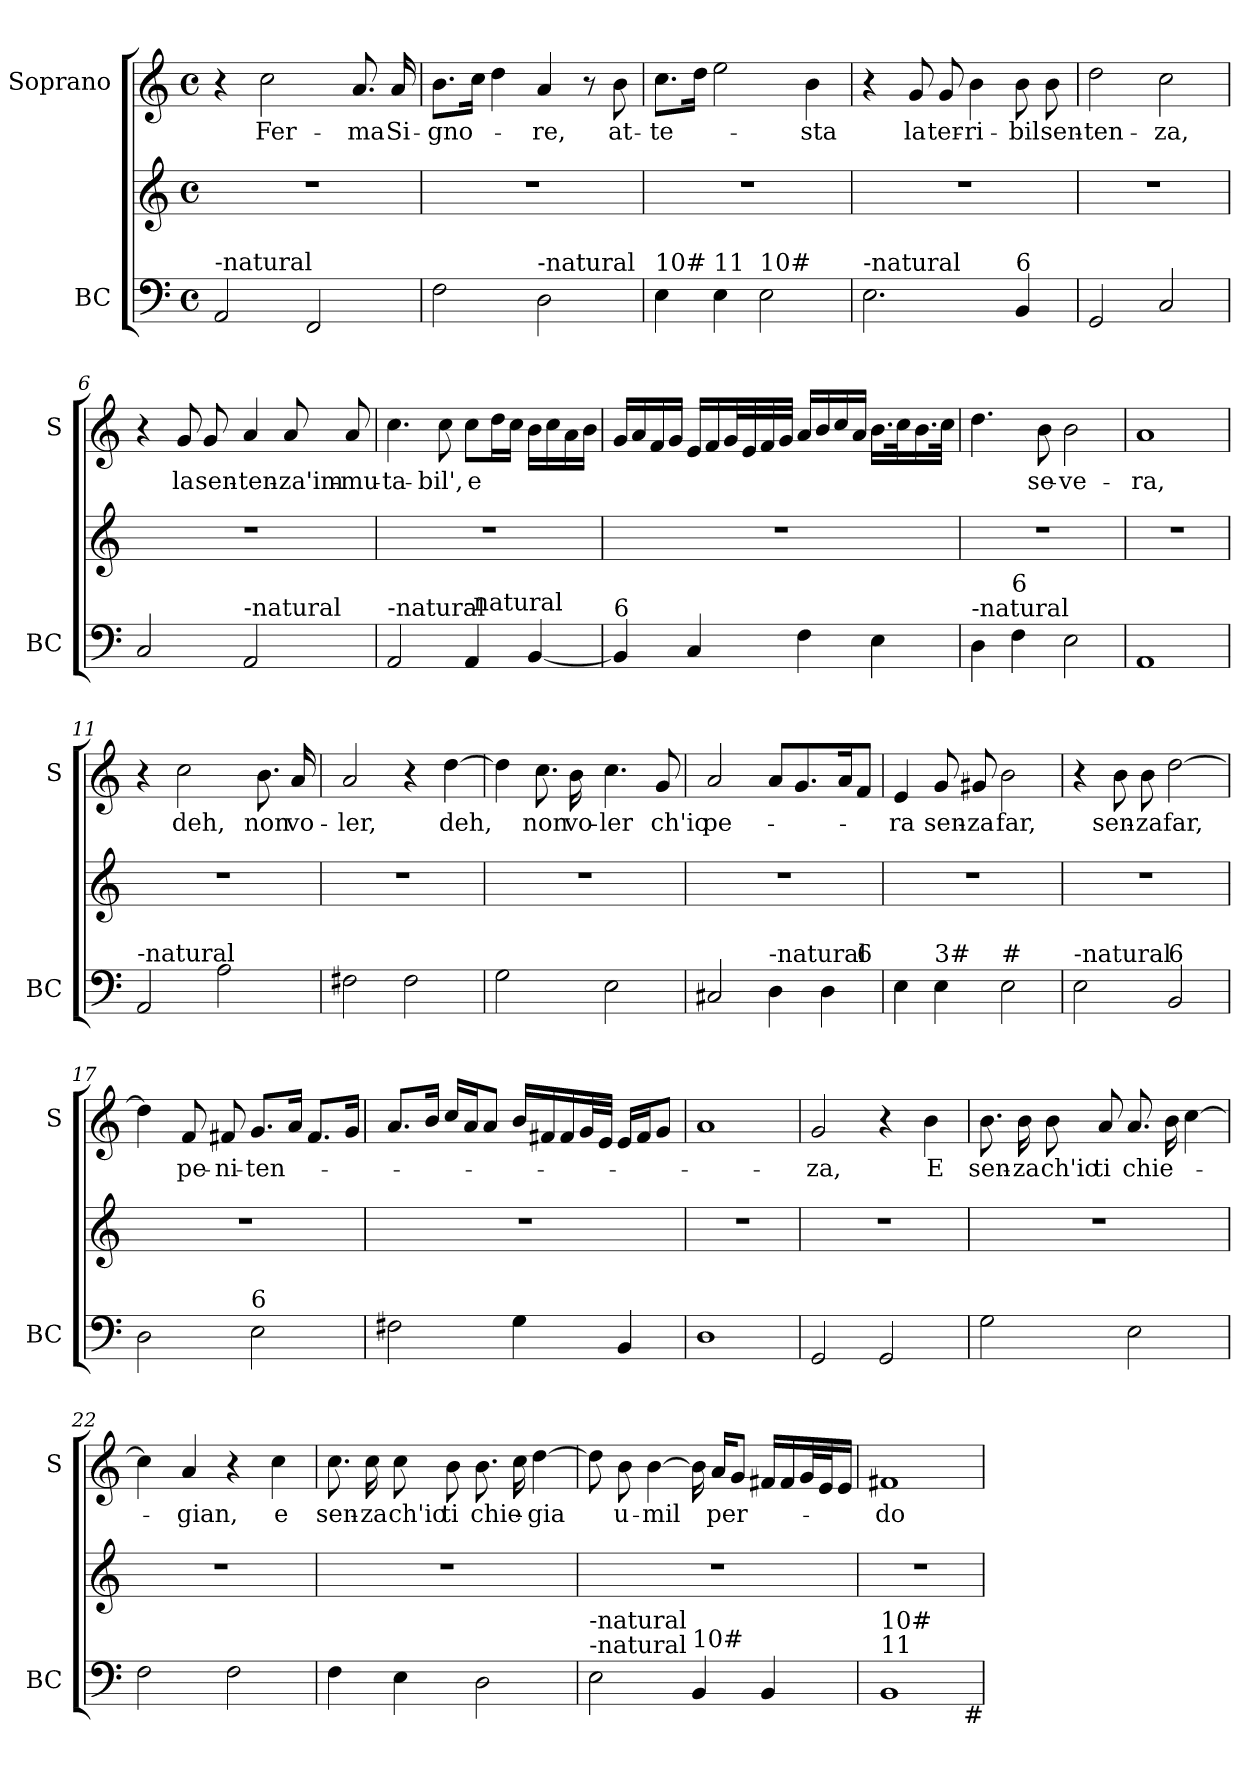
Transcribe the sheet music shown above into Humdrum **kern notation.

**kern	**kern	**kern	**text
*part2	*part2	*part1	*part1
*staff3	*staff2	*staff1	*staff1
*I"BC	*	*I"Soprano	*
*I'BC	*	*I'S	*
*clefF4	*clefG2	*clefG2	*
*k[]	*k[]	*k[]	*
*C:	*C:	*C:	*
*M4/4	*M4/4	*M4/4	*
*met(c)	*met(c)	*met(c)	*
=1	=1	=1	=1
!LO:TX:a:t=-natural	!	!	!
2AA/	1r	4r	.
!	!	!	!LO:LY:b
.	.	2cc\	Fer-
2FF/	.	.	.
!	!	!	!LO:LY:b
.	.	8.a/	-ma
!	!	!	!LO:LY:b
.	.	16a/	Si-
=2	=2	=2	=2
!	!	!	!LO:LY:b
2F\	1r	8.b\L	-gno-
.	.	16cc\Jk	.
.	.	4dd\	.
!LO:TX:a:t=-natural	!	!	!
!	!	!	!LO:LY:b
2D\	.	4a/	-re,
.	.	8r	.
!	!	!	!LO:LY:b
.	.	8b\	at-
=3	=3	=3	=3
!LO:TX:a:t=10#	!	!	!
!	!	!	!LO:LY:b
4E\	1r	8.cc\L	-te-
.	.	16dd\Jk	.
!LO:TX:a:t=11	!	!	!
4E\	.	2ee\	.
!LO:TX:a:t=10#	!	!	!
2E\	.	.	.
!	!	!	!LO:LY:b
.	.	4b\	-sta
=4	=4	=4	=4
!LO:TX:a:t=-natural	!	!	!
2.E\	1r	4r	.
!	!	!	!LO:LY:b
.	.	8g/	la
!	!	!	!LO:LY:b
.	.	8g/	ter-
!	!	!	!LO:LY:b
.	.	4b\	-ri-
!LO:TX:a:t=6	!	!	!
!	!	!	!LO:LY:b
4BB/	.	8b\	-bil
!	!	!	!LO:LY:b
.	.	8b\	sen-
!!LO:LB:g=z
=5	=5	=5	=5
!	!	!	!LO:LY:b
2GG/	1r	2dd\	-ten-
!	!	!	!LO:LY:b
2C/	.	2cc\	-za,
=6	=6	=6	=6
2C/	1r	4r	.
!	!	!	!LO:LY:b
.	.	8g/	la
!	!	!	!LO:LY:b
.	.	8g/	sen-
!LO:TX:a:t=-natural	!	!	!
!	!	!	!LO:LY:b
2AA/	.	4a/	-ten-
!	!	!	!LO:LY:b
.	.	8a/	-za'im-
!	!	!	!LO:LY:b
.	.	8a/	-mu-
=7	=7	=7	=7
!LO:TX:a:t=-natural	!	!	!
!	!	!	!LO:LY:b
2AA/	1r	4.cc\	-ta-
!	!	!	!LO:LY:b
.	.	8cc\	-bil',
!LO:TX:a:t=-natural	!	!	!
!	!	!	!LO:LY:b
4AA/	.	8cc\L	e
.	.	16dd\L	.
.	.	16cc\JJ	.
[4BB/	.	16b\LL	.
.	.	16cc\	.
.	.	16a\	.
.	.	16b\JJ	.
=8	=8	=8	=8
!LO:TX:a:t=6	!	!	!
4BB/]	1r	16g/LL	.
.	.	16a/	.
.	.	16f/	.
.	.	16g/JJ	.
4C/	.	16e/LL	.
.	.	16f/	.
.	.	32g/L	.
.	.	32e/	.
.	.	32f/	.
.	.	32g/JJJ	.
4F\	.	16a/LL	.
.	.	16b/	.
.	.	16cc/	.
.	.	16a/JJ	.
4E\	.	16.b\LL	.
.	.	32cc\k	.
.	.	16.b\	.
.	.	32cc\JJk	.
!!LO:LB:g=z
=9	=9	=9	=9
!LO:TX:a:t=-natural	!	!	!
4D\	1r	4.dd\	.
!LO:TX:a:t=6	!	!	!
4F\	.	.	.
!	!	!	!LO:LY:b
.	.	8b\	se-
!	!	!	!LO:LY:b
2E\	.	2b\	-ve-
=10	=10	=10	=10
!	!	!	!LO:LY:b
1AA	1r	1a	-ra,
=11	=11	=11	=11
!LO:TX:a:t=-natural	!	!	!
2AA/	1r	4r	.
!	!	!	!LO:LY:b
.	.	2cc\	deh,
2A\	.	.	.
!	!	!	!LO:LY:b
.	.	8.b\	non
!	!	!	!LO:LY:b
.	.	16a/	vo-
=12	=12	=12	=12
!	!	!	!LO:LY:b
2F#X\	1r	2a/	-ler,
2F#\	.	4r	.
!	!	!	!LO:LY:b
.	.	[4dd\	deh,
=13	=13	=13	=13
2G\	1r	4dd\]	.
!	!	!	!LO:LY:b
.	.	8.cc\	non
!	!	!	!LO:LY:b
.	.	16b\	vo-
!	!	!	!LO:LY:b
2E\	.	4.cc\	-ler
!	!	!	!LO:LY:b
.	.	8g/	ch'io
!!LO:PB:g=z
=14	=14	=14	=14
!	!	!	!LO:LY:b
*^	*	*	*
2C#X/	2..ryy	1r	2a/	pe-
!LO:TX:a:t=-natural	!	!	!	!
4D\	.	.	8a/L	.
.	.	.	8.g/	.
4D\	.	.	.	.
.	.	.	16a/k	.
!	!LO:TX:a:t=6	!	!	!
.	8ryy	.	8f/J	.
=15	=15	=15	=15	=15
!LO:TX:a:t=4	!	!	!	!
!	!	!	!	!LO:LY:b
*v	*v	*	*	*
4E\	1r	4e/	-ra
!LO:TX:a:t=3#	!	!	!
!	!	!	!LO:LY:b
4E\	.	8g/	sen-
!	!	!	!LO:LY:b
.	.	8g#X/	-za
!LO:TX:a:t=#	!	!	!
!	!	!	!LO:LY:b
2E\	.	2b\	far,
=16	=16	=16	=16
!LO:TX:a:t=-natural	!	!	!
2E\	1r	4r	.
!	!	!	!LO:LY:b
.	.	8b\	sen-
!	!	!	!LO:LY:b
.	.	8b\	-za
!LO:TX:a:t=6	!	!	!
!	!	!	!LO:LY:b
2BB/	.	[2dd\	far,
=17	=17	=17	=17
2D\	1r	4dd\]	.
!	!	!	!LO:LY:b
.	.	8f/	pe-
!	!	!	!LO:LY:b
.	.	8f#X/	-ni-
!LO:TX:a:t=6	!	!	!
!	!	!	!LO:LY:b
2E\	.	8.g/L	-ten-
.	.	16a/Jk	.
.	.	8.f#/L	.
.	.	16g/Jk	.
!!LO:LB:g=z
=18	=18	=18	=18
2F#X\	1r	8.a/L	.
.	.	16b/Jk	.
.	.	16cc/LL	.
.	.	16a/J	.
.	.	8a/J	.
4G\	.	16b/LL	.
.	.	16f#X/	.
.	.	16f#/	.
.	.	32g/L	.
.	.	32e/JJJ	.
4BB/	.	16e/LL	.
.	.	16f#/J	.
.	.	8g/J	.
=19	=19	=19	=19
1D	1r	1a	.
=20	=20	=20	=20
!	!	!	!LO:LY:b
2GG/	1r	2g/	-za,
2GG/	.	4r	.
!	!	!	!LO:LY:b
.	.	4b\	E
=21	=21	=21	=21
!	!	!	!LO:LY:b
2G\	1r	8.b\	sen-
!	!	!	!LO:LY:b
.	.	16b\	-za
!	!	!	!LO:LY:b
.	.	8b\	ch'io
!	!	!	!LO:LY:b
.	.	8a/	ti
!	!	!	!LO:LY:b
2E\	.	8.a/	chie-
.	.	16b\	.
.	.	[4cc\	.
!!LO:LB:g=z
=22	=22	=22	=22
2F\	1r	4cc\]	.
!	!	!	!LO:LY:b
.	.	4a/	-gian,
2F\	.	4r	.
!	!	!	!LO:LY:b
.	.	4cc\	e
=23	=23	=23	=23
!	!	!	!LO:LY:b
4F\	1r	8.cc\	sen-
!	!	!	!LO:LY:b
.	.	16cc\	-za
!	!	!	!LO:LY:b
4E\	.	8cc\	ch'io
!	!	!	!LO:LY:b
.	.	8b\	ti
!	!	!	!LO:LY:b
2D\	.	8.b\	chie-
.	.	16cc\	.
!	!	!	!LO:LY:b
.	.	[4dd\	-gia
=24	=24	=24	=24
!LO:TX:a:t=-natural	!	!	!
!LO:TX:a:t=-natural	!	!	!
2E\	1r	8dd\]	.
!	!	!	!LO:LY:b
.	.	8b\	u-
!	!	!	!LO:LY:b
.	.	[4b\	-mil
!LO:TX:a:t=10#	!	!	!
4BB/	.	16b\]	.
!	!	!	!LO:LY:b
.	.	16a/KL	per-
.	.	8g/J	.
4BB/	.	16f#X/LL	.
.	.	16f#/	.
.	.	32g/L	.
.	.	32e/J	.
.	.	16e/JJ	.
=25	=25	=25	=25
!LO:TX:a:t=11	!	!	!
!LO:TX:a:t=10#	!	!	!
!	!	!	!LO:LY:b
1BB	1r	1f#X	-do-
!LO:TX:b:t=#	!	!	!
=	=	=	=
*-	*-	*-	*-
